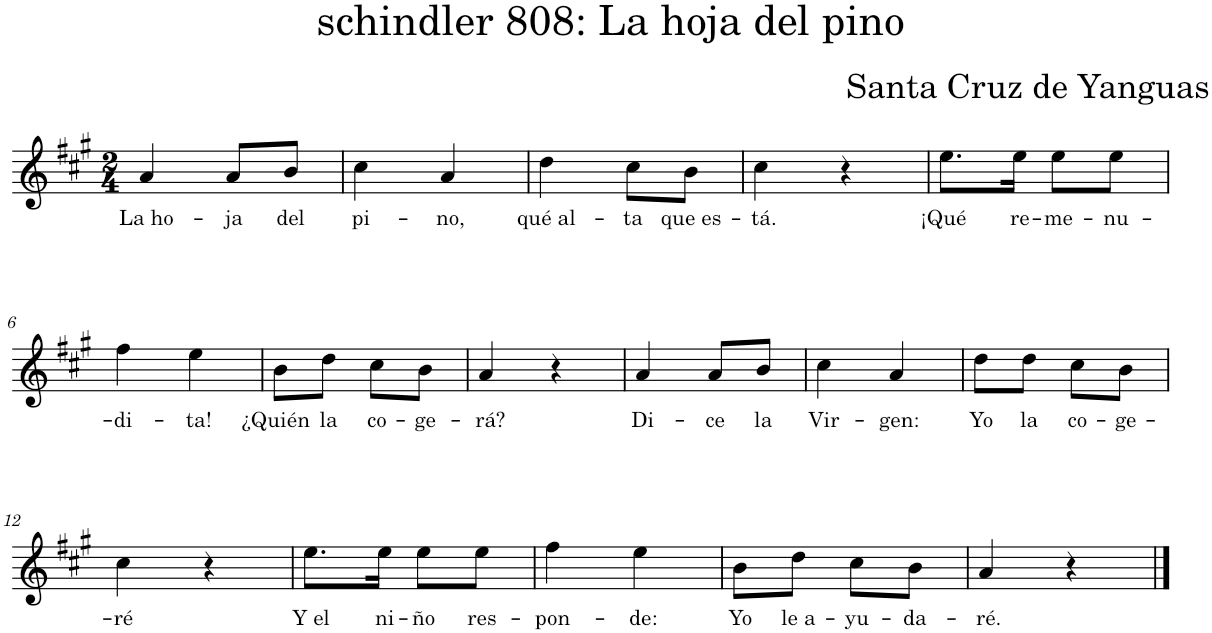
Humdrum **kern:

**kern	**text
*part1	*part1
*staff1	*staff1
*I"Piano	*
*I'Pno.	*
*clefG2	*
*k[f#c#g#]	*
*M2/4	*
=1	=1
!	!LO:LY:b
4a/	La ho-
!	!LO:LY:b
8a/L	-ja
!	!LO:LY:b
8b/J	del
=2	=2
!	!LO:LY:b
4cc#\	pi-
!	!LO:LY:b
4a/	-no,
=3	=3
!	!LO:LY:b
4dd\	qué al-
!	!LO:LY:b
8cc#\L	-ta
!	!LO:LY:b
8b\J	que es-
=4	=4
!	!LO:LY:b
4cc#\	-tá.
4r	.
=5	=5
!	!LO:LY:b
8.ee\L	¡Qué
!	!LO:LY:b
16ee\Jk	re-
!	!LO:LY:b
8ee\L	-me-
!	!LO:LY:b
8ee\J	-nu-
!!LO:LB:g=z
=6	=6
!	!LO:LY:b
4ff#\	-di-
!	!LO:LY:b
4ee\	-ta!
=7	=7
!	!LO:LY:b
8b\L	¿Quién
!	!LO:LY:b
8dd\J	la
!	!LO:LY:b
8cc#\L	co-
!	!LO:LY:b
8b\J	-ge-
=8	=8
!	!LO:LY:b
4a/	-rá?
4r	.
=9	=9
!	!LO:LY:b
4a/	Di-
!	!LO:LY:b
8a/L	-ce
!	!LO:LY:b
8b/J	la
=10	=10
!	!LO:LY:b
4cc#\	Vir-
!	!LO:LY:b
4a/	-gen:
=11	=11
!	!LO:LY:b
8dd\L	Yo
!	!LO:LY:b
8dd\J	la
!	!LO:LY:b
8cc#\L	co-
!	!LO:LY:b
8b\J	-ge-
!!LO:LB:g=z
=12	=12
!	!LO:LY:b
4cc#\	-ré
4r	.
=13	=13
!	!LO:LY:b
8.ee\L	Y el
!	!LO:LY:b
16ee\Jk	ni-
!	!LO:LY:b
8ee\L	-ño
!	!LO:LY:b
8ee\J	-res-
=14	=14
!	!LO:LY:b
4ff#\	-pon-
!	!LO:LY:b
4ee\	-de:
=15	=15
!	!LO:LY:b
8b\L	Yo
!	!LO:LY:b
8dd\J	le a-
!	!LO:LY:b
8cc#\L	-yu-
!	!LO:LY:b
8b\J	-da-
=16	=16
!	!LO:LY:b
4a/	-ré.
4r	.
==	==
*-	*-
